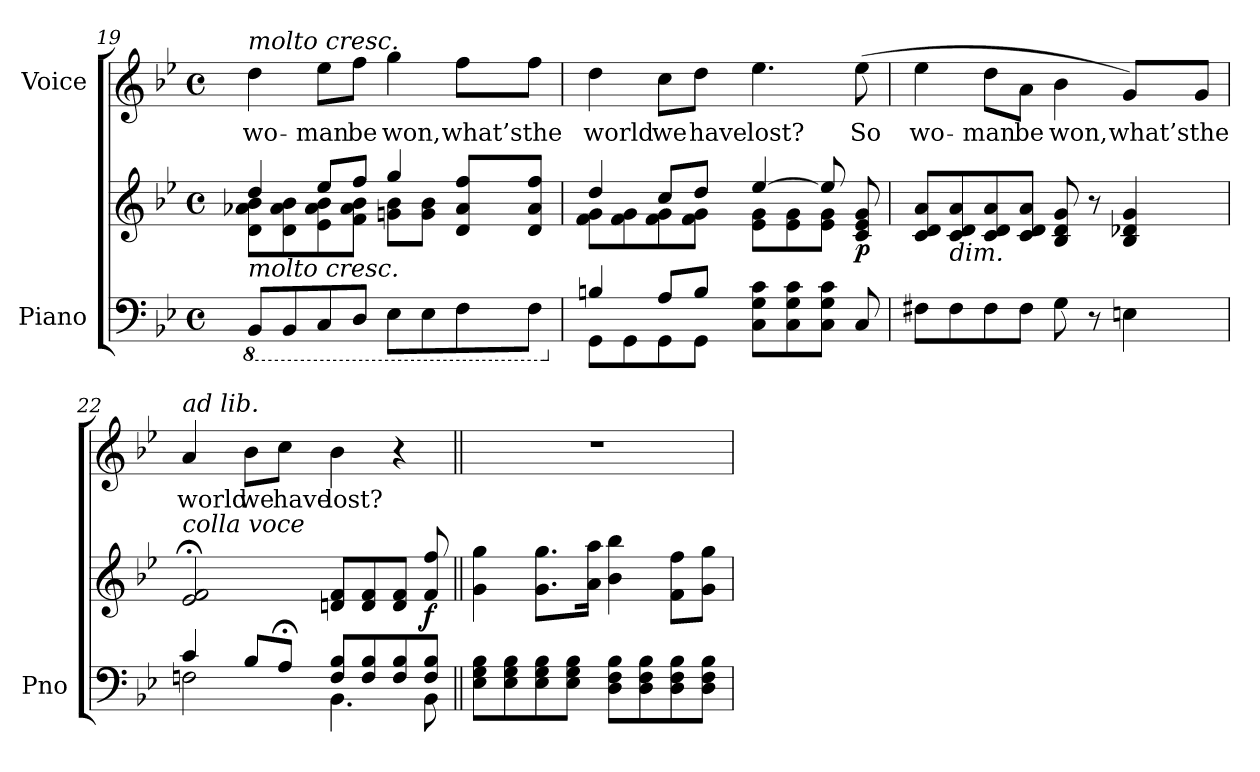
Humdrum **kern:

**kern	**kern	**dynam	**kern	**text
*part2	*part2	*part2	*part1	*part1
*staff3	*staff2	*staff2/3	*staff1	*staff1
*I"Piano	*	*	*I"Voice	*
*I'Pno	*	*	*	*
*clefF4	*clefG2	*	*clefG2	*
*k[b-e-]	*k[b-e-]	*	*k[b-e-]	*
*M4/4	*M4/4	*	*M4/4	*
*met(c)	*met(c)	*	*met(c)	*
*8ba	*	*	*	*
=19	=19	=19	=19	=19
*	*^	*	*	*
!	!	!	!	!LO:TX:a:i:t=molto cresc.	!
!	!LO:TX:b:i:t=molto cresc.	!	!	!	!
8BBB-/L	4dd/	8d\ 8a-X\ 8b-\L	.	4dd\	wo-
8BBB-/	.	8d\ 8a-\ 8b-\	.	.	.
8CC/	8ee-/L	8e-\ 8a-\ 8b-\	.	8ee-\L	-man
8DD/J	8ff/J	8f\ 8a-\ 8b-\J	.	8ff\J	be
8EE-\L	4gg/	8gn\ 8b-\L	.	4gg\	won,
8EE-\	.	8g\ 8b-\J	.	.	.
8FF\	8d/ 8a-/ 8ff/L	4ryy	.	8ff\L	what’s
8FF\J	8d/ 8a-/ 8ff/J	.	.	8ff\J	the
=20	=20	=20	=20	=20	=20
*X8ba	*	*	*	*	*
*^	*	*	*	*	*
4Bn/	8GG\L	4dd/	8f\ 8g\L	.	4dd\	world
.	8GG\	.	8f\ 8g\	.	.	.
8A/L	8GG\	8cc/L	8f\ 8g\	.	8cc\L	we
8B/J	8GG\J	8dd/J	8f\ 8g\J	.	8dd\J	have
8C\ 8G\ 8c\L	2ryy	[4ee-/	8e-\ 8g\L	.	4.ee-\	lost?
8C\ 8G\ 8c\	.	.	8e-\ 8g\	.	.	.
8C\ 8G\ 8c\J	.	8ee-/]	8e-\ 8g\J	.	.	.
!	!	!	!	!LO:DY:b	!	!
8C/	.	8c/ 8e-/ 8g/	8ryy	p	(8ee-\	So
*v	*v	*	*	*	*	*
*	*v	*v	*	*	*
=21	=21	=21	=21	=21
8F#X\L	8c/ 8d/ 8a/L	.	4ee-\	wo-
!	!LO:TX:b:i:t=dim.	!	!	!
8F#\	8c/ 8d/ 8a/	.	.	.
8F#\	8c/ 8d/ 8a/	.	8dd\L	-man
8F#\J	8c/ 8d/ 8a/J	.	8a\J	be
8G\	8B-/ 8d/ 8g/	.	4b-\	won,
8r	8r	.	.	.
4En\	4B-/ 4d-X/ 4g/	.	8g/L)	what’s
.	.	.	8g/J	the
=22	=22	=22	=22	=22
*^	*	*	*	*
!	!	!	!	!LO:TX:i:t=ad lib.	!
!	!	!LO:TX:i:t=colla voce	!	!	!
4c/	2Fn\	2e-/;< 2f/;<	.	4a/	world
8B-/L	.	.	.	8b-\L	we
8A;</J	.	.	.	8cc\J	have
8F/ 8B-/L	4.BB-\	8dn/ 8f/L	.	4b-\	lost?
8F/ 8B-/	.	8d/ 8f/	.	.	.
8F/ 8B-/	.	8d/ 8f/J	.	4r	.
!	!	!	!LO:DY:b	!	!
8F/ 8B-/J	8BB-\	8f/ 8ff/	f	.	.
*v	*v	*	*	*	*
=23||	=23||	=23||	=23||	=23||
8E-\ 8G\ 8B-\L	4g\ 4gg\	.	1r	.
8E-\ 8G\ 8B-\	.	.	.	.
8E-\ 8G\ 8B-\	8.g\ 8.gg\L	.	.	.
8E-\ 8G\ 8B-\J	.	.	.	.
.	16a\ 16aa\Jk	.	.	.
8D\ 8F\ 8B-\L	4b-\ 4bb-\	.	.	.
8D\ 8F\ 8B-\	.	.	.	.
8D\ 8F\ 8B-\	8f\ 8ff\L	.	.	.
8D\ 8F\ 8B-\J	8g\ 8gg\J	.	.	.
=	=	=	=	=
*-	*-	*-	*-	*-
